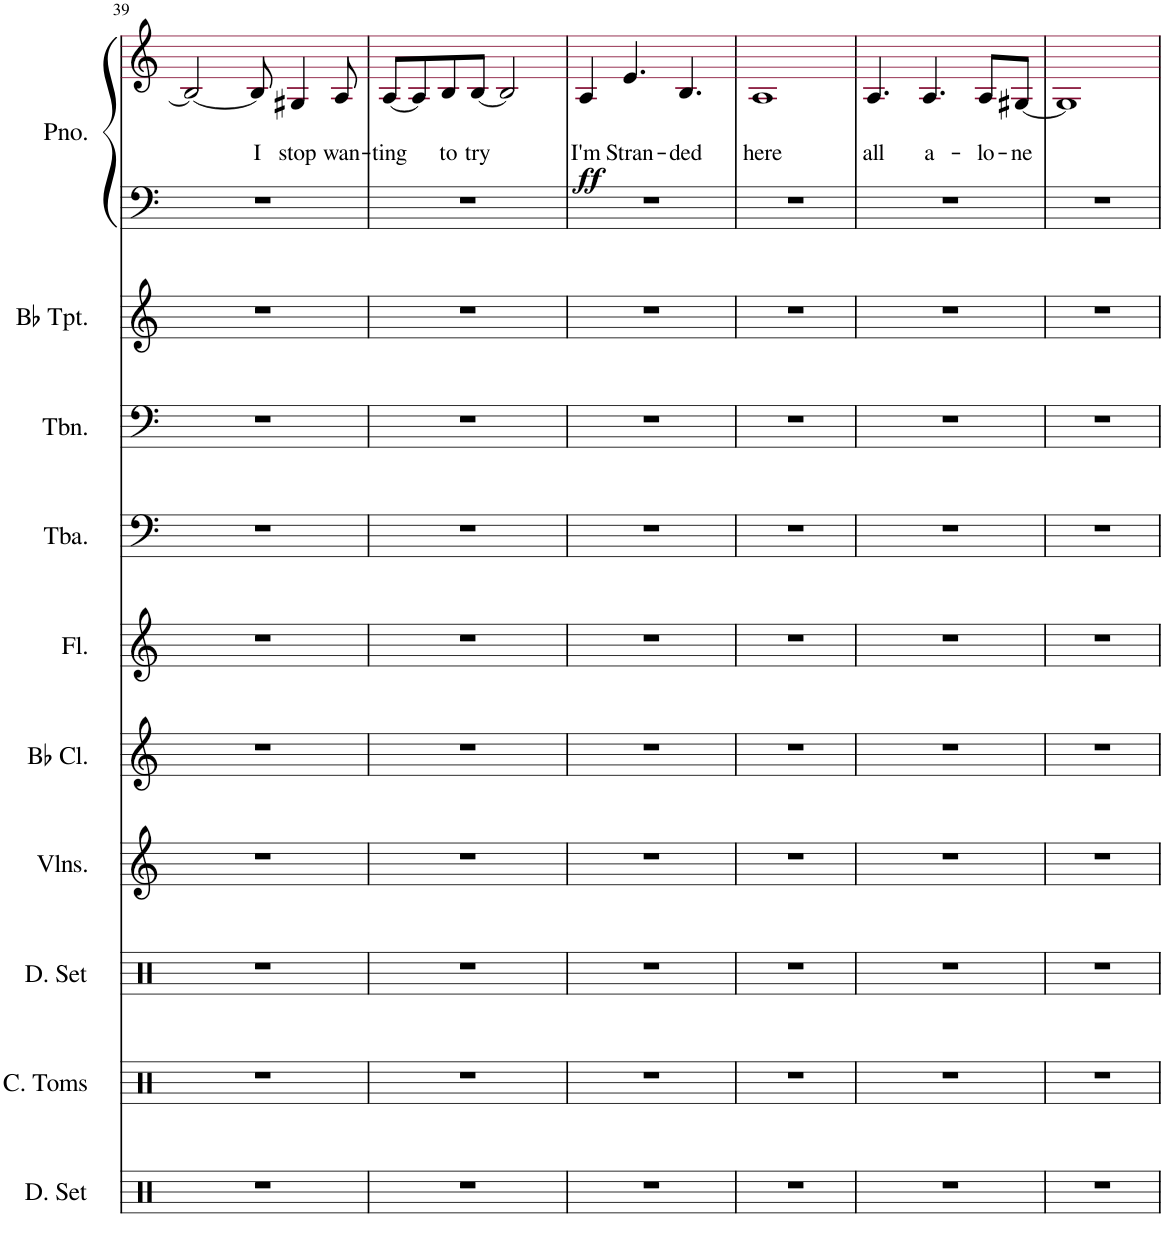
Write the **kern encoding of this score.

**kern	**kern	**kern	**kern	**kern	**kern	**kern	**kern	**kern	**kern	**kern	**text	**dynam
*part10	*part9	*part8	*part7	*part6	*part5	*part4	*part3	*part2	*part1	*part1	*part1	*part1
*staff11	*staff10	*staff9	*staff8	*staff7	*staff6	*staff5	*staff4	*staff3	*staff2	*staff1	*staff1	*staff1/2
*I"Drumset	*I"Concert Toms	*I"Drumset	*I"Violins	*I"Bb Clarinet	*I"Flute	*I"Tuba	*I"Trombone	*I"Bb Trumpet	*I"Piano	*	*	*
*I'D. Set	*I'C. Toms	*I'D. Set	*I'Vlns.	*I'Bb Cl.	*I'Fl.	*I'Tba.	*I'Tbn.	*I'Bb Tpt.	*I'Pno.	*	*	*
!!LO:PB:g=z
*clefX	*clefX	*clefX	*clefG2	*clefG2	*clefG2	*clefF4	*clefF4	*clefG2	*clefF4	*clefG2	*	*
*	*	*	*	*ITrd1c2	*	*	*	*ITrd1c2	*	*	*	*
*k[]	*k[]	*k[]	*k[]	*k[]	*k[]	*k[]	*k[]	*k[]	*k[]	*k[]	*	*
*M4/4	*M4/4	*M4/4	*M4/4	*M4/4	*M4/4	*M4/4	*M4/4	*M4/4	*M4/4	*M4/4	*	*
=39	=39	=39	=39	=39	=39	=39	=39	=39	=39	=39	=39	=39
1r	1r	1r	1r	1r	1r	1r	1r	1r	1r	2B/_	.	.
!	!	!	!	!	!	!	!	!	!	!	!LO:LY:b	!
.	.	.	.	.	.	.	.	.	.	8B/]	I	.
!	!	!	!	!	!	!	!	!	!	!	!LO:LY:b	!
.	.	.	.	.	.	.	.	.	.	4G#X/	stop	.
!	!	!	!	!	!	!	!	!	!	!	!LO:LY:b	!
.	.	.	.	.	.	.	.	.	.	8A/	wan-	.
=40	=40	=40	=40	=40	=40	=40	=40	=40	=40	=40	=40	=40
!	!	!	!	!	!	!	!	!	!	!	!LO:LY:b	!
1r	1r	1r	1r	1r	1r	1r	1r	1r	1r	[8A/L	-ting	.
.	.	.	.	.	.	.	.	.	.	8A/]	.	.
!	!	!	!	!	!	!	!	!	!	!	!LO:LY:b	!
.	.	.	.	.	.	.	.	.	.	8B/	to	.
!	!	!	!	!	!	!	!	!	!	!	!LO:LY:b	!
.	.	.	.	.	.	.	.	.	.	[8B/J	try	.
.	.	.	.	.	.	.	.	.	.	2B/]	.	.
=41	=41	=41	=41	=41	=41	=41	=41	=41	=41	=41	=41	=41
!	!	!	!	!	!	!	!	!	!	!	!LO:LY:b	!LO:DY:b
1r	1r	1r	1r	1r	1r	1r	1r	1r	1r	4A/	I'm	ff
!	!	!	!	!	!	!	!	!	!	!	!LO:LY:b	!
.	.	.	.	.	.	.	.	.	.	4.e/	Stran-	.
!	!	!	!	!	!	!	!	!	!	!	!LO:LY:b	!
.	.	.	.	.	.	.	.	.	.	4.B/	-ded	.
=42	=42	=42	=42	=42	=42	=42	=42	=42	=42	=42	=42	=42
!	!	!	!	!	!	!	!	!	!	!	!LO:LY:b	!
1r	1r	1r	1r	1r	1r	1r	1r	1r	1r	1A	here	.
=43	=43	=43	=43	=43	=43	=43	=43	=43	=43	=43	=43	=43
!	!	!	!	!	!	!	!	!	!	!	!LO:LY:b	!
1r	1r	1r	1r	1r	1r	1r	1r	1r	1r	4.A/	all	.
!	!	!	!	!	!	!	!	!	!	!	!LO:LY:b	!
.	.	.	.	.	.	.	.	.	.	4.A/	a-	.
!	!	!	!	!	!	!	!	!	!	!	!LO:LY:b	!
.	.	.	.	.	.	.	.	.	.	8A/L	-lo-	.
!	!	!	!	!	!	!	!	!	!	!	!LO:LY:b	!
.	.	.	.	.	.	.	.	.	.	[8G#X/J	-ne	.
=44	=44	=44	=44	=44	=44	=44	=44	=44	=44	=44	=44	=44
1r	1r	1r	1r	1r	1r	1r	1r	1r	1r	1G#]	.	.
=	=	=	=	=	=	=	=	=	=	=	=	=
*-	*-	*-	*-	*-	*-	*-	*-	*-	*-	*-	*-	*-
